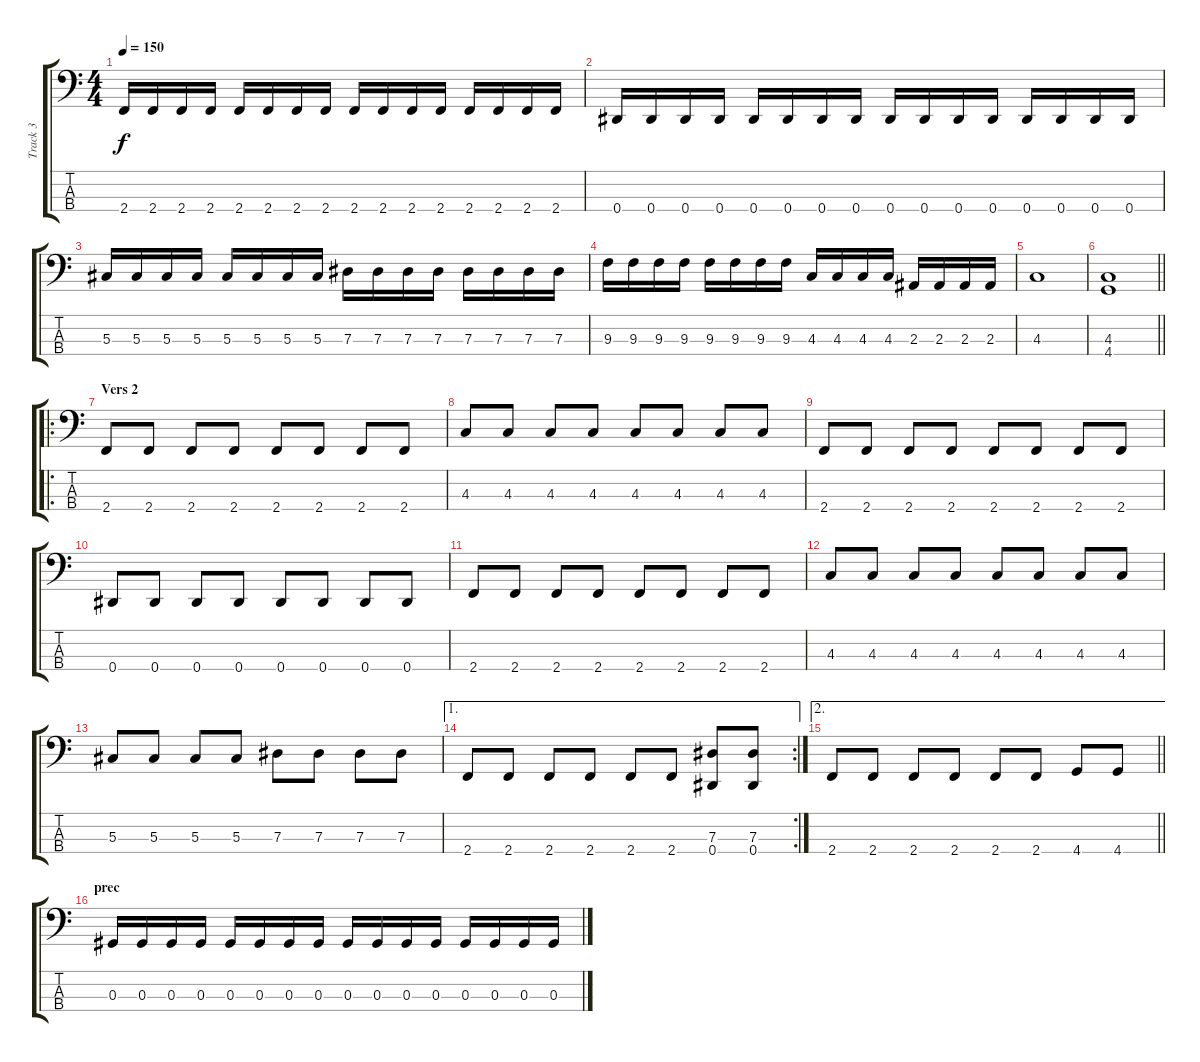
\track ("Track 3" "Track 3") {instrument electricbasspick}
\staff {score tabs}
\tuning (Gb2 Db2 Ab1 Eb1) {hide}
\ts (4 4)
\tempo 150
\clef f4
\ks c
2.4.16{dy f} 2.4.16 2.4.16 2.4.16 2.4.16 2.4.16 2.4.16 2.4.16 2.4.16 2.4.16 2.4.16 2.4.16 2.4.16 2.4.16 2.4.16 2.4.16 |
0.4.16 0.4.16 0.4.16 0.4.16 0.4.16 0.4.16 0.4.16 0.4.16 0.4.16 0.4.16 0.4.16 0.4.16 0.4.16 0.4.16 0.4.16 0.4.16 |
5.3.16 5.3.16 5.3.16 5.3.16 5.3.16 5.3.16 5.3.16 5.3.16 7.3.16 7.3.16 7.3.16 7.3.16 7.3.16 7.3.16 7.3.16 7.3.16 |
9.3.16 9.3.16 9.3.16 9.3.16 9.3.16 9.3.16 9.3.16 9.3.16 4.3.16 4.3.16 4.3.16 4.3.16 2.3.16 2.3.16 2.3.16 2.3.16 |
4.3.1 |
\barLineRight lightlight
(4.3 4.4).1 |
\ro
\section ("" "Vers 2")
2.4.8 2.4.8 2.4.8 2.4.8 2.4.8 2.4.8 2.4.8 2.4.8 |
4.3.8 4.3.8 4.3.8 4.3.8 4.3.8 4.3.8 4.3.8 4.3.8 |
2.4.8 2.4.8 2.4.8 2.4.8 2.4.8 2.4.8 2.4.8 2.4.8 |
0.4.8 0.4.8 0.4.8 0.4.8 0.4.8 0.4.8 0.4.8 0.4.8 |
2.4.8 2.4.8 2.4.8 2.4.8 2.4.8 2.4.8 2.4.8 2.4.8 |
4.3.8 4.3.8 4.3.8 4.3.8 4.3.8 4.3.8 4.3.8 4.3.8 |
5.3.8 5.3.8 5.3.8 5.3.8 7.3.8 7.3.8 7.3.8 7.3.8 |
\ae 1
\rc 2
2.4.8 2.4.8 2.4.8 2.4.8 2.4.8 2.4.8 (7.3 0.4).8 (7.3 0.4).8 |
\ae 2
\barLineRight lightlight
2.4.8 2.4.8 2.4.8 2.4.8 2.4.8 2.4.8 4.4.8 4.4.8 |
\section ("" "prec")
0.3.16 0.3.16 0.3.16 0.3.16 0.3.16 0.3.16 0.3.16 0.3.16 0.3.16 0.3.16 0.3.16 0.3.16 0.3.16 0.3.16 0.3.16 0.3.16
